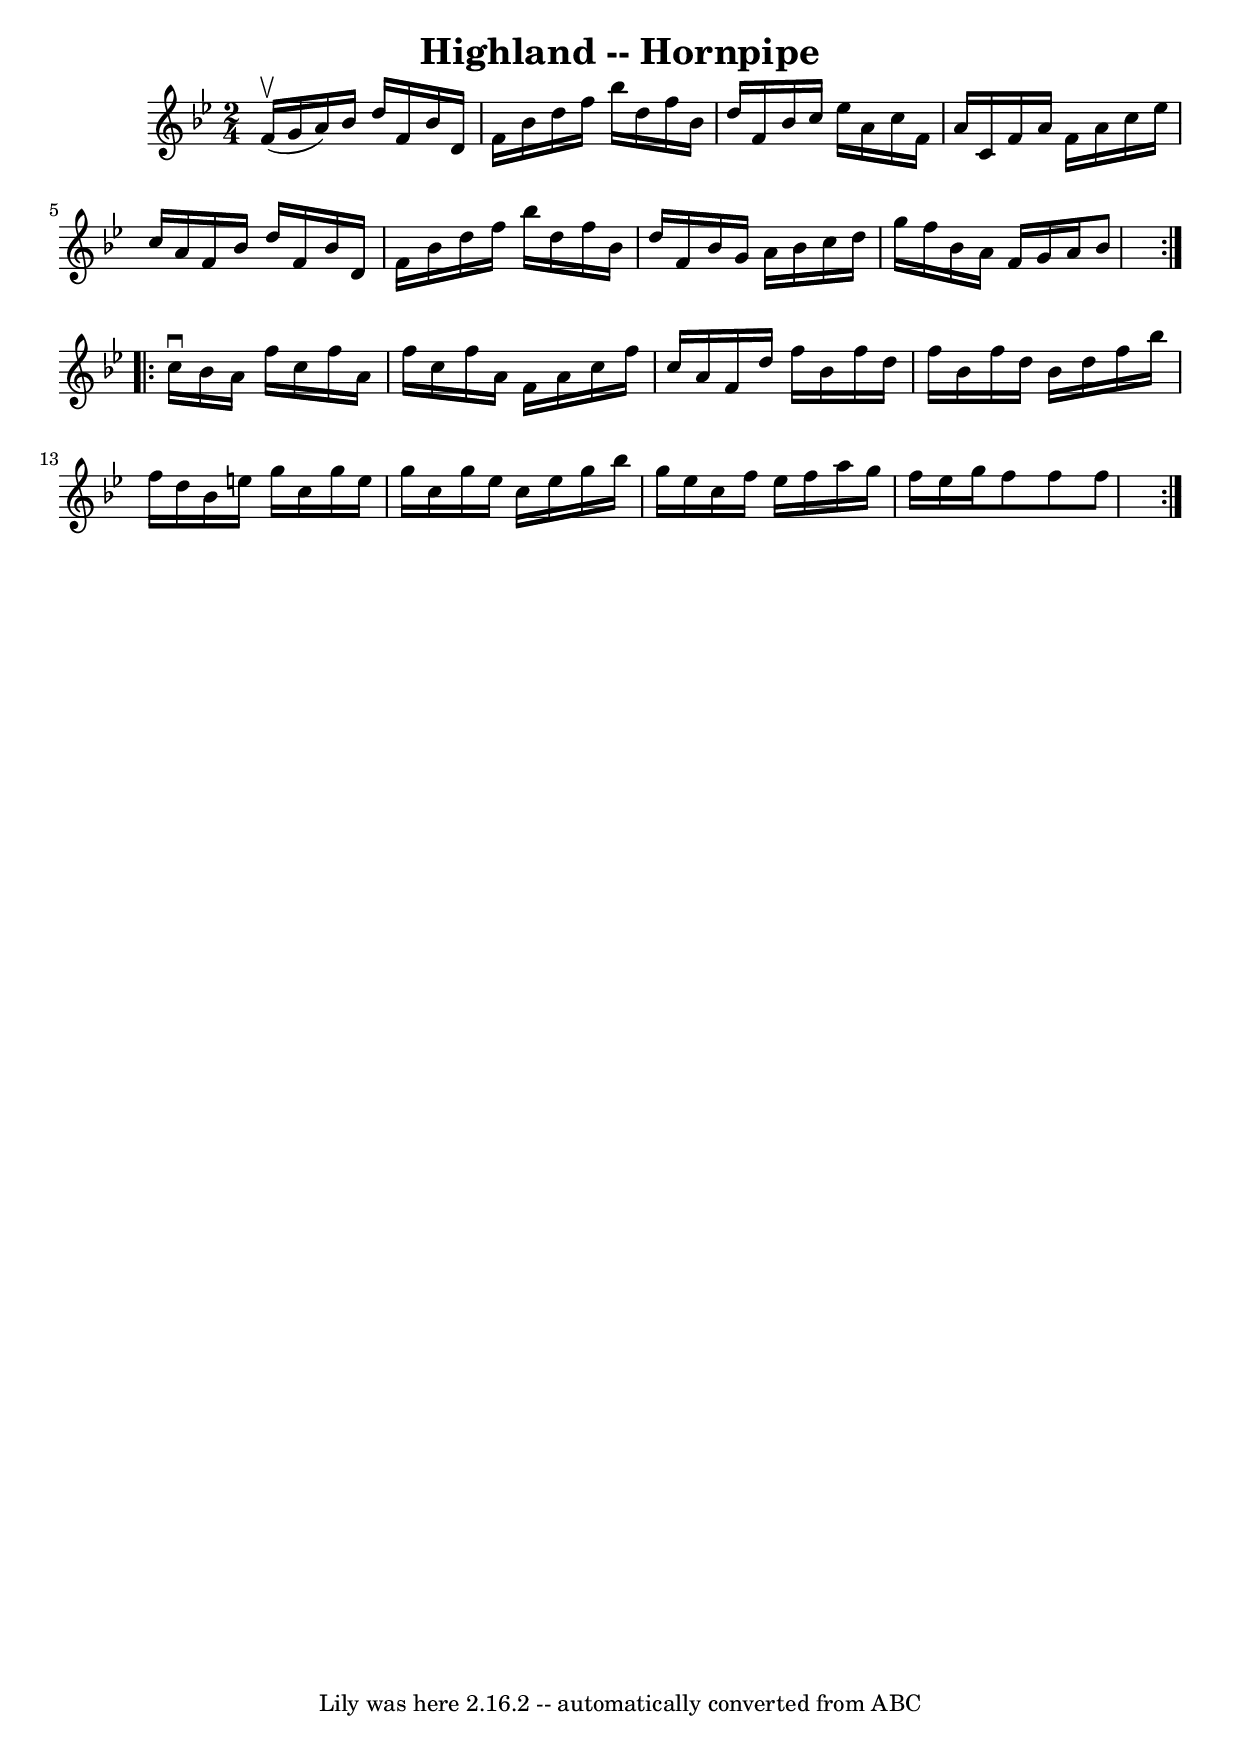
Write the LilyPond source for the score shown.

\version "2.16.2"
\include "Mammoth.ily"
\header {
  %% book = "Cole's 1000 Fiddle Tunes"
 crossRefNumber = "1"
 footnotes = ""
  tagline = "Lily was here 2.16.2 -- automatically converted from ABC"
  title = "Highland -- Hornpipe"

}
voicedefault =  {



  \repeat volta 2 {

    \time 2/4      \key bes \major f'16 (^\upbow g'16 a'16)  |
 bes'16 d''16 f'16 bes'16 d'16 f'16 bes'16 d''16   |
 f''16 bes''16 d''16 f''16 bes'16 d''16 f'16 bes'16    |
 c''16 ees''16 a'16 c''16 f'16 a'16 c'16 f'16   |
 a'16 f'16 a'16 c''16 ees''16 c''16 a'16 f'16   |
 bes'16 d''16 f'16 bes'16 d'16 f'16 bes'16 d''16   |
 f''16 bes''16 d''16 f''16 bes'16 d''16 f'16 bes'16   |
 g'16 a'16 bes'16 c''16 d''16 g''16 f''16 bes'16   |
 a'16 f'16 g'16 a'16 bes'8  
  }     

  \repeat volta 2 { c''16^\downbow bes'16   |
 a'16 f''16 c''16 f''16 a'16 f''16 c''16 f''16   |
 a'16 f'16 a'16 c''16 f''16 c''16 a'16 f'16   |
 d''16 f''16 bes'16 f''16 d''16 f''16 bes'16 f''16   |
 d''16 bes'16 d''16 f''16 bes''16 f''16 d''16 bes'16   |
 e''16 g''16 c''16 g''16 e''16 g''16 c''16 g''16   |
 ees''16 c''16 ees''16 g''16 bes''16 g''16 ees''16 c''16   |
 f''16 ees''16 f''16 a''16 g''16 f''16 ees''16 g''16   |
    
 f''8 f''8 f''8  
  }   

}

\score{
  <<

    \context Staff="default"
    {
      \voicedefault 
      
    }

  >>
  \layout {
    
  }
  \midi {
  }

}
